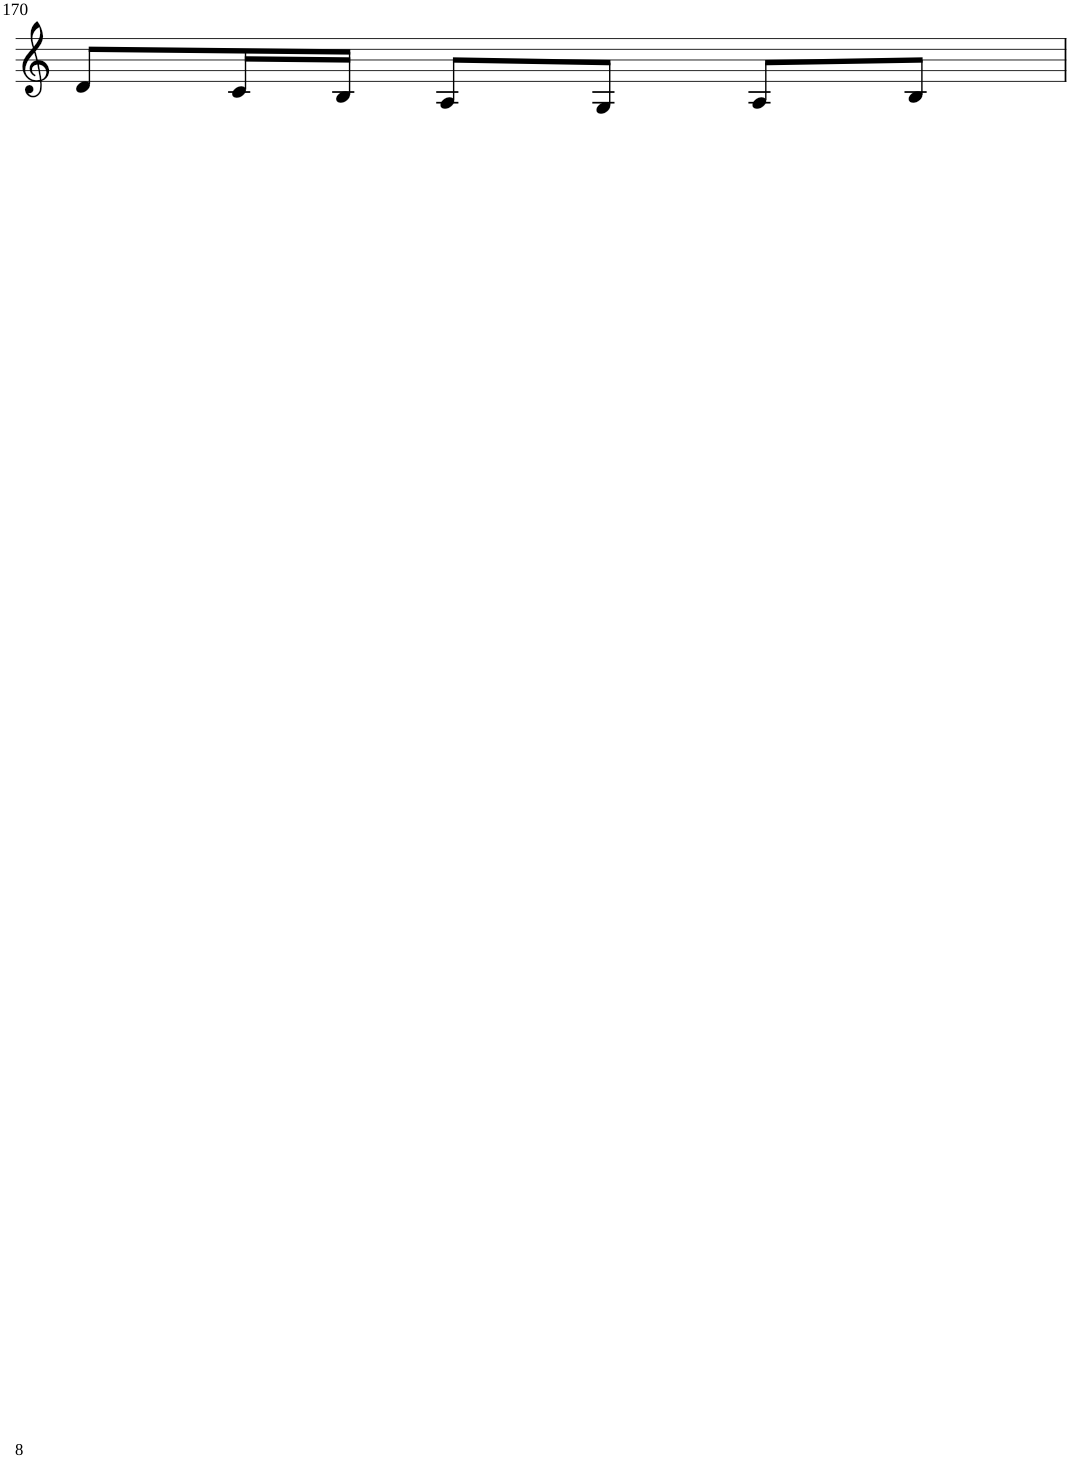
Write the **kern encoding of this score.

**kern
*part1
*staff1
*I"Violin
!!LO:PB:g=z
*clefG2
*k[]
*M3/4
=170
8d/L
16c/L
16B/JJ
8A/L
8G/J
8A/L
8B/J
=
*-
